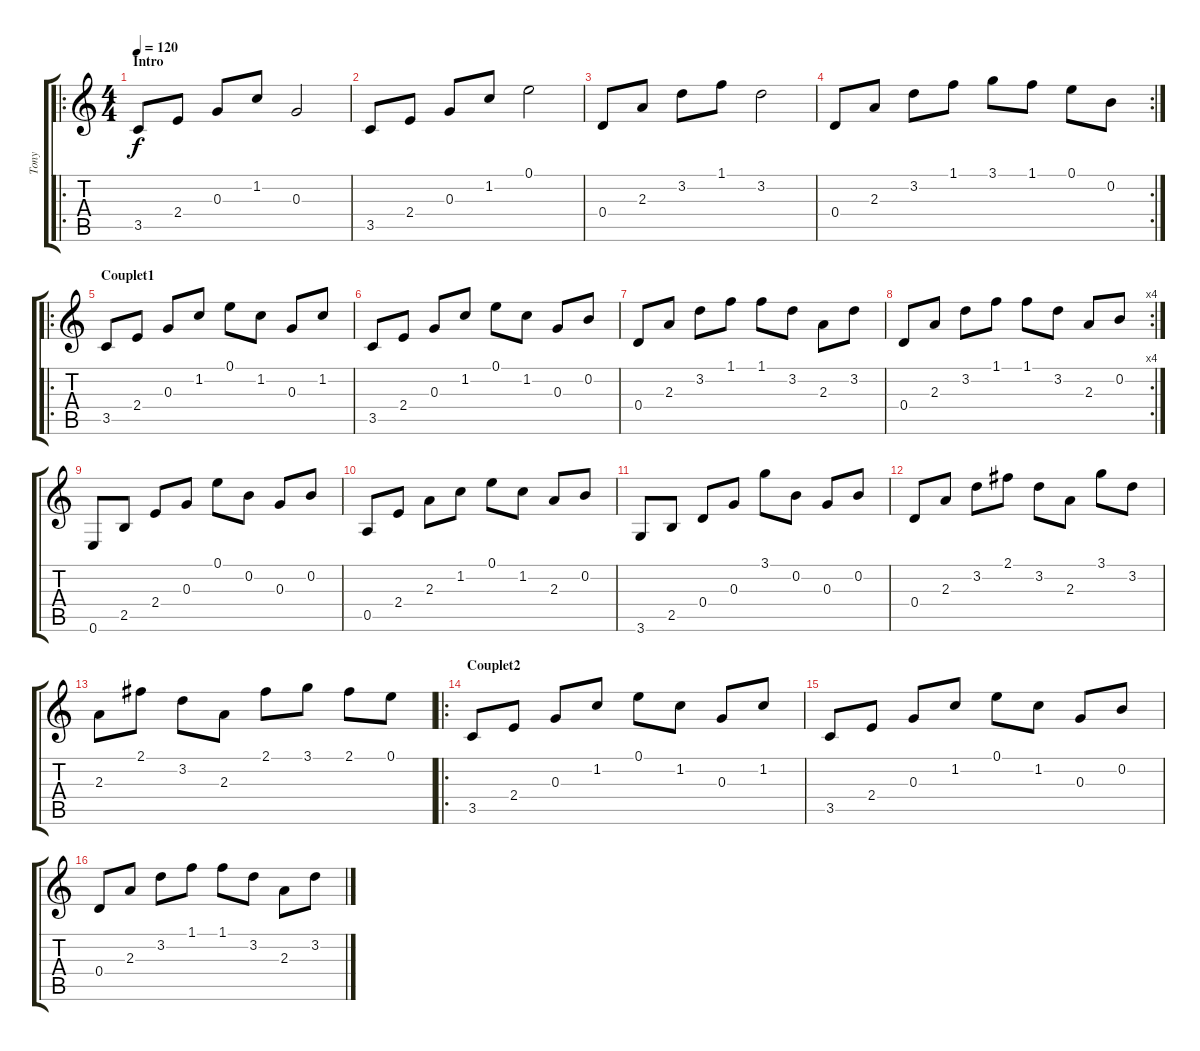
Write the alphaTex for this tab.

\track ("Tony" "Tony") {instrument acousticguitarsteel}
\staff {score tabs}
\tuning (E4 B3 G3 D3 A2 E2) {hide}
\ro
\ts (4 4)
\section ("" "Intro")
\tempo 120
\clef g2
\ks c
3.5.8{dy f instrument acousticguitarsteel} 2.4.8 0.3.8 1.2.8 0.3.2 |
3.5.8 2.4.8 0.3.8 1.2.8 0.1.2 |
0.4.8 2.3.8 3.2.8 1.1.8 3.2.2 |
\rc 2
0.4.8 2.3.8 3.2.8 1.1.8 3.1.8 1.1.8 0.1.8 0.2.8 |
\ro
\section ("" "Couplet1")
3.5.8 2.4.8 0.3.8 1.2.8 0.1.8 1.2.8 0.3.8 1.2.8 |
3.5.8 2.4.8 0.3.8 1.2.8 0.1.8 1.2.8 0.3.8 0.2.8 |
0.4.8 2.3.8 3.2.8 1.1.8 1.1.8 3.2.8 2.3.8 3.2.8 |
\rc 4
0.4.8 2.3.8 3.2.8 1.1.8 1.1.8 3.2.8 2.3.8 0.2.8 |
0.6.8 2.5.8 2.4.8 0.3.8 0.1.8 0.2.8 0.3.8 0.2.8 |
0.5.8 2.4.8 2.3.8 1.2.8 0.1.8 1.2.8 2.3.8 0.2.8 |
3.6.8 2.5.8 0.4.8 0.3.8 3.1.8 0.2.8 0.3.8 0.2.8 |
0.4.8 2.3.8 3.2.8 2.1.8 3.2.8 2.3.8 3.1.8 3.2.8 |
2.3.8 2.1.8 3.2.8 2.3.8 2.1.8 3.1.8 2.1.8 0.1.8 |
\ro
\section ("" "Couplet2")
3.5.8 2.4.8 0.3.8 1.2.8 0.1.8 1.2.8 0.3.8 1.2.8 |
3.5.8 2.4.8 0.3.8 1.2.8 0.1.8 1.2.8 0.3.8 0.2.8 |
0.4.8 2.3.8 3.2.8 1.1.8 1.1.8 3.2.8 2.3.8 3.2.8
